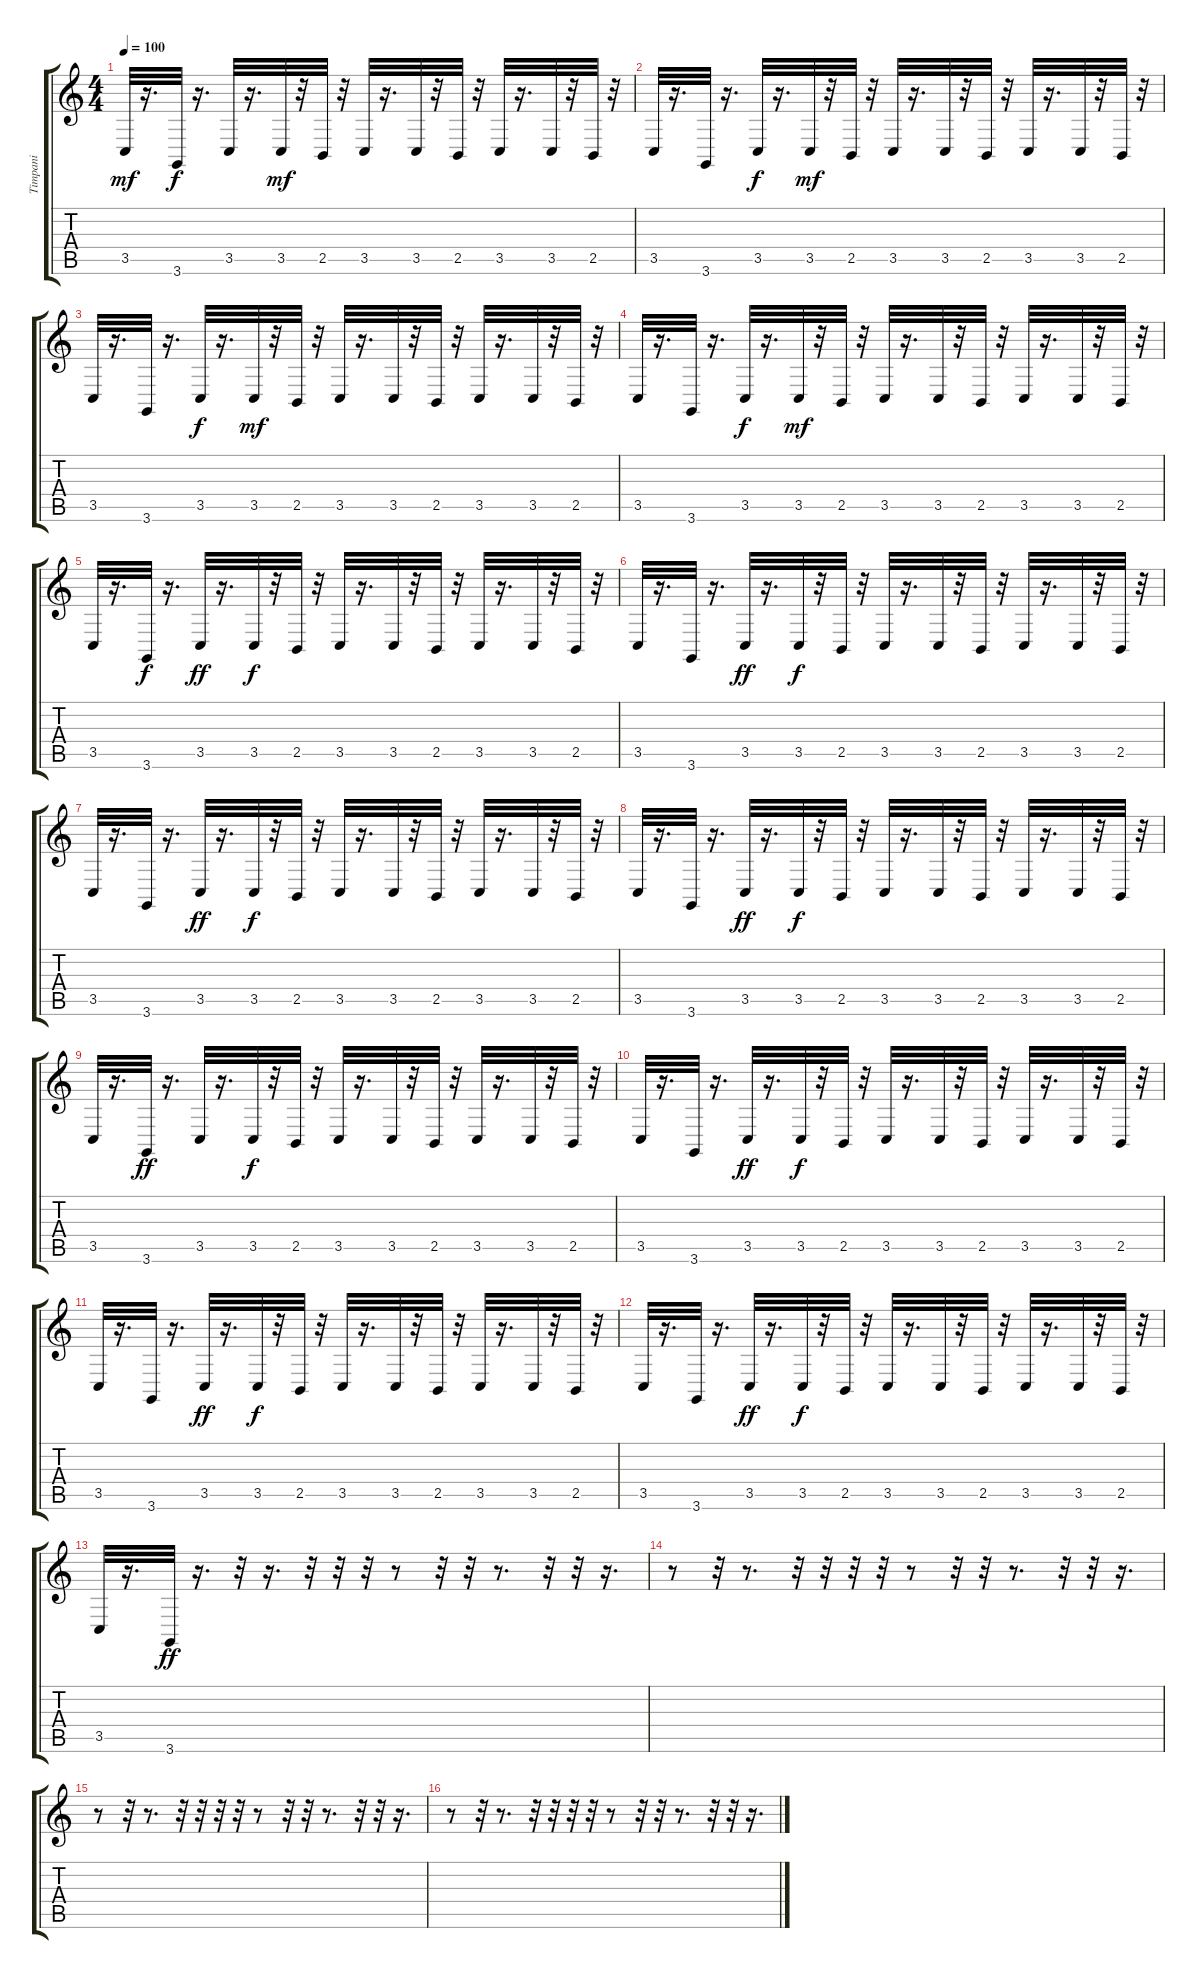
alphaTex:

\track ("Timpani" "Timpani") {instrument timpani}
\staff {score tabs}
\tuning (E4 B3 G3 D3 A2 E2) {hide}
\ts (4 4)
\tempo 100
\clef g2
\ks c
3.5.32{dy mf} r.16{d} 3.6.32{dy f} r.16{d} 3.5.32 r.16{d} 3.5.32{dy mf} r.32 2.5.32 r.32 3.5.32 r.16{d} 3.5.32 r.32 2.5.32 r.32 3.5.32 r.16{d} 3.5.32 r.32 2.5.32 r.32 |
3.5.32 r.16{d} 3.6.32 r.16{d} 3.5.32{dy f} r.16{d} 3.5.32{dy mf} r.32 2.5.32 r.32 3.5.32 r.16{d} 3.5.32 r.32 2.5.32 r.32 3.5.32 r.16{d} 3.5.32 r.32 2.5.32 r.32 |
3.5.32 r.16{d} 3.6.32 r.16{d} 3.5.32{dy f} r.16{d} 3.5.32{dy mf} r.32 2.5.32 r.32 3.5.32 r.16{d} 3.5.32 r.32 2.5.32 r.32 3.5.32 r.16{d} 3.5.32 r.32 2.5.32 r.32 |
3.5.32 r.16{d} 3.6.32 r.16{d} 3.5.32{dy f} r.16{d} 3.5.32{dy mf} r.32 2.5.32 r.32 3.5.32 r.16{d} 3.5.32 r.32 2.5.32 r.32 3.5.32 r.16{d} 3.5.32 r.32 2.5.32 r.32 |
3.5.32 r.16{d} 3.6.32{dy f} r.16{d} 3.5.32{dy ff} r.16{d} 3.5.32{dy f} r.32 2.5.32 r.32 3.5.32 r.16{d} 3.5.32 r.32 2.5.32 r.32 3.5.32 r.16{d} 3.5.32 r.32 2.5.32 r.32 |
3.5.32 r.16{d} 3.6.32 r.16{d} 3.5.32{dy ff} r.16{d} 3.5.32{dy f} r.32 2.5.32 r.32 3.5.32 r.16{d} 3.5.32 r.32 2.5.32 r.32 3.5.32 r.16{d} 3.5.32 r.32 2.5.32 r.32 |
3.5.32 r.16{d} 3.6.32 r.16{d} 3.5.32{dy ff} r.16{d} 3.5.32{dy f} r.32 2.5.32 r.32 3.5.32 r.16{d} 3.5.32 r.32 2.5.32 r.32 3.5.32 r.16{d} 3.5.32 r.32 2.5.32 r.32 |
3.5.32 r.16{d} 3.6.32 r.16{d} 3.5.32{dy ff} r.16{d} 3.5.32{dy f} r.32 2.5.32 r.32 3.5.32 r.16{d} 3.5.32 r.32 2.5.32 r.32 3.5.32 r.16{d} 3.5.32 r.32 2.5.32 r.32 |
3.5.32 r.16{d} 3.6.32{dy ff} r.16{d} 3.5.32 r.16{d} 3.5.32{dy f} r.32 2.5.32 r.32 3.5.32 r.16{d} 3.5.32 r.32 2.5.32 r.32 3.5.32 r.16{d} 3.5.32 r.32 2.5.32 r.32 |
3.5.32 r.16{d} 3.6.32 r.16{d} 3.5.32{dy ff} r.16{d} 3.5.32{dy f} r.32 2.5.32 r.32 3.5.32 r.16{d} 3.5.32 r.32 2.5.32 r.32 3.5.32 r.16{d} 3.5.32 r.32 2.5.32 r.32 |
3.5.32 r.16{d} 3.6.32 r.16{d} 3.5.32{dy ff} r.16{d} 3.5.32{dy f} r.32 2.5.32 r.32 3.5.32 r.16{d} 3.5.32 r.32 2.5.32 r.32 3.5.32 r.16{d} 3.5.32 r.32 2.5.32 r.32 |
3.5.32 r.16{d} 3.6.32 r.16{d} 3.5.32{dy ff} r.16{d} 3.5.32{dy f} r.32 2.5.32 r.32 3.5.32 r.16{d} 3.5.32 r.32 2.5.32 r.32 3.5.32 r.16{d} 3.5.32 r.32 2.5.32 r.32 |
3.5.32 r.16{d} 3.6.32{dy ff} r.16{d} r.32 r.16{d} r.32 r.32 r.32 r.8 r.32 r.32 r.8{d} r.32 r.32 r.16{d} |
r.8 r.32 r.8{d} r.32 r.32 r.32 r.32 r.8 r.32 r.32 r.8{d} r.32 r.32 r.16{d} |
r.8 r.32 r.8{d} r.32 r.32 r.32 r.32 r.8 r.32 r.32 r.8{d} r.32 r.32 r.16{d} |
r.8 r.32 r.8{d} r.32 r.32 r.32 r.32 r.8 r.32 r.32 r.8{d} r.32 r.32 r.16{d}
